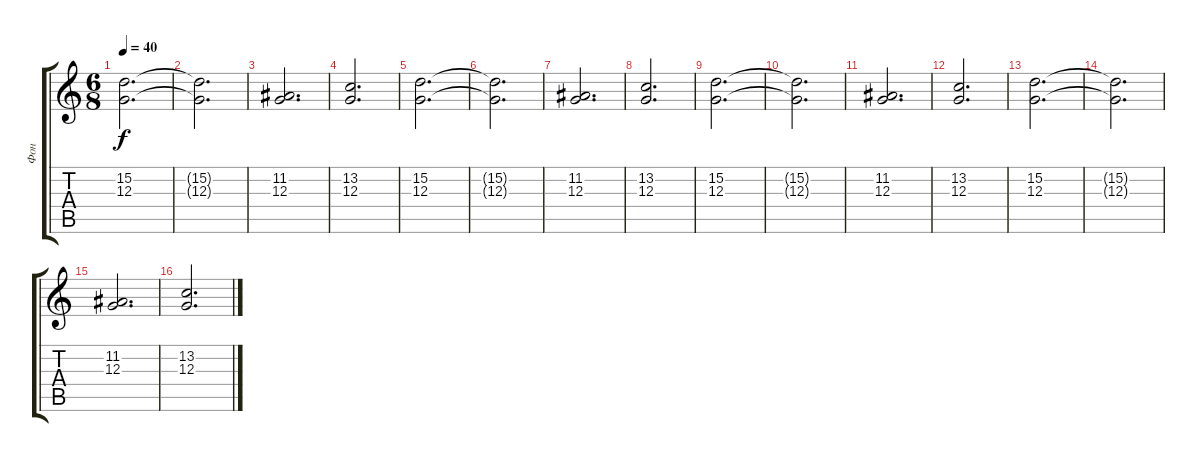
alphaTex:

\track ("Фон" "Фон") {instrument synthstrings1}
\staff {score tabs}
\tuning (E4 B3 G3 D3 A2 E2) {hide}
\ts (6 8)
\tempo 40
\clef g2
\ks c
(15.2 12.3).2{d dy f} |
(15.2{t} 12.3{t}).2{d} |
(11.2 12.3).2{d} |
(13.2 12.3).2{d} |
(15.2 12.3).2{d} |
(15.2{t} 12.3{t}).2{d} |
(11.2 12.3).2{d} |
(13.2 12.3).2{d} |
(15.2 12.3).2{d} |
(15.2{t} 12.3{t}).2{d} |
(11.2 12.3).2{d} |
(13.2 12.3).2{d} |
(15.2 12.3).2{d} |
(15.2{t} 12.3{t}).2{d} |
(11.2 12.3).2{d} |
(13.2 12.3).2{d}
